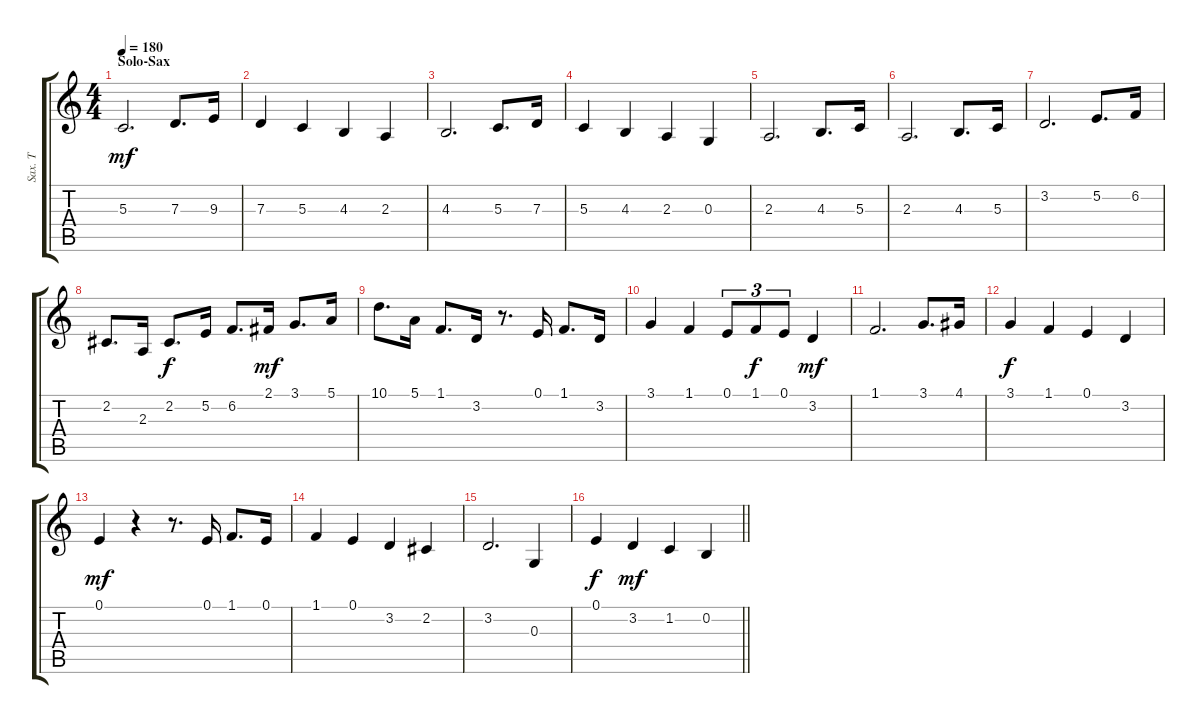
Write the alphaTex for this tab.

\track ("Sax. T" "Sax. T") {instrument tenorsax}
\staff {score tabs}
\tuning (E4 B3 G3 D3 A2 E2) {hide}
\ts (4 4)
\section ("" "Solo-Sax")
\tempo 180
\clef g2
\ks c
5.3.2{d dy mf} 7.3.8{d} 9.3.16 |
7.3.4 5.3.4 4.3.4 2.3.4 |
4.3.2{d} 5.3.8{d} 7.3.16 |
5.3.4 4.3.4 2.3.4 0.3.4 |
2.3.2{d} 4.3.8{d} 5.3.16 |
2.3.2{d} 4.3.8{d} 5.3.16 |
3.2.2{d} 5.2.8{d} 6.2.16 |
2.2.8{d} 2.3.16 2.2.8{d dy f} 5.2.16 6.2.8{d} 2.1.16{dy mf} 3.1.8{d} 5.1.16 |
10.1.8{d} 5.1.16 1.1.8{d} 3.2.16 r.8{d} 0.1.16 1.1.8{d} 3.2.16 |
3.1.4 1.1.4 0.1.8{tu (3 2)} 1.1.8{tu (3 2) dy f} 0.1.8{tu (3 2)} 3.2.4{dy mf} |
1.1.2{d} 3.1.8{d} 4.1.16 |
3.1.4{dy f} 1.1.4 0.1.4 3.2.4 |
0.1.4{dy mf} r.4 r.8{d} 0.1.16 1.1.8{d} 0.1.16 |
1.1.4 0.1.4 3.2.4 2.2.4 |
3.2.2{d} 0.3.4 |
\barLineRight lightlight
0.1.4{dy f} 3.2.4{dy mf} 1.2.4 0.2.4
